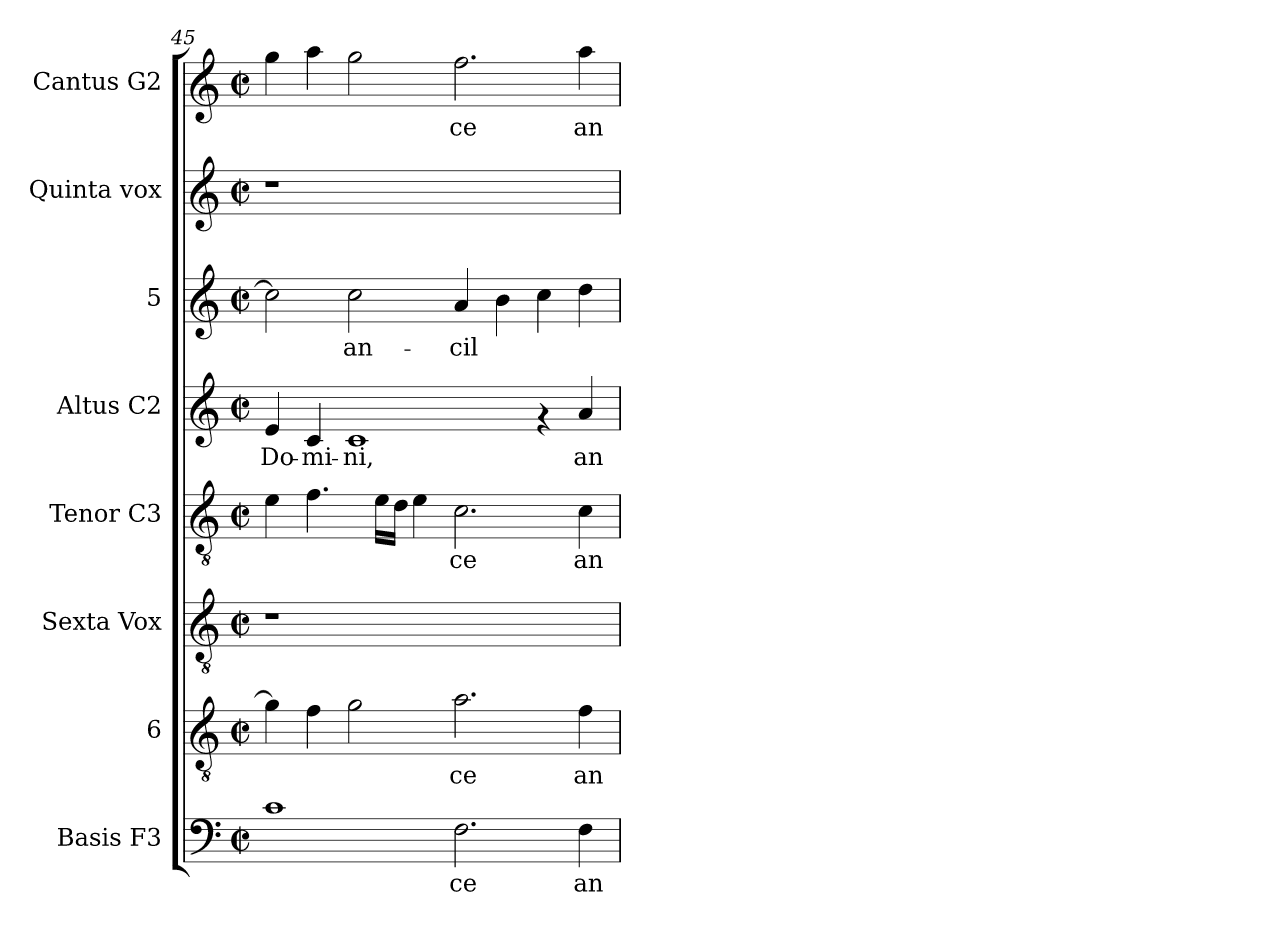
**kern	**text	**kern	**text	**kern	**kern	**text	**kern	**text	**kern	**text	**kern	**kern	**text
*part8	*part8	*part7	*part7	*part6	*part5	*part5	*part4	*part4	*part3	*part3	*part2	*part1	*part1
*staff8	*staff8	*staff7	*staff7	*staff6	*staff5	*staff5	*staff4	*staff4	*staff3	*staff3	*staff2	*staff1	*staff1
*I"Basis  F3	*	*I"6	*	*I"Sexta  Vox	*I"Tenor  C3	*	*I"Altus  C2	*	*I"5	*	*I"Quinta  vox	*I"Cantus  G2	*
*I'B	*	*	*	*	*I'T	*	*I'A	*	*	*	*	*I'C	*
*clefF4	*	*clefGv2	*	*clefGv2	*clefGv2	*	*clefG2	*	*clefG2	*	*clefG2	*clefG2	*
*k[]	*	*k[]	*	*k[]	*k[]	*	*k[]	*	*k[]	*	*k[]	*k[]	*
*C:	*	*C:	*	*C:	*C:	*	*C:	*	*C:	*	*C:	*C:	*
*M2/2	*	*M2/2	*	*M2/2	*M2/2	*	*M2/2	*	*M2/2	*	*M2/2	*M2/2	*
*met(c|)	*	*met(c|)	*	*met(c|)	*met(c|)	*	*met(c|)	*	*met(c|)	*	*met(c|)	*met(c|)	*
=45	=45	=45	=45	=45	=45	=45	=45	=45	=45	=45	=45	=45	=45
!	!LO:LY:b:cj	!	!LO:LY:b:cj	!	!	!LO:LY:b:cj	!	!LO:LY:b:cj	!	!LO:LY:b:cj	!	!	!LO:LY:b:cj
1c	--	4g\]	--	1r	4e\	--	4e/	Do-	2cc\]	.	1r	4gg\	--
!	!	!	!LO:LY:b:cj	!	!	!LO:LY:b:cj	!	!LO:LY:b:cj	!	!	!	!	!LO:LY:b:cj
.	.	4f\	--	.	4.f\	--	4c/	-mi-	.	.	.	4aa\	--
!	!	!	!LO:LY:b:cj	!	!	!	!	!LO:LY:b:cj	!	!LO:LY:b:cj	!	!	!LO:LY:b:cj
.	.	2g\	--	.	.	.	1c	-ni,	2cc\	an-	.	2gg\	--
!	!	!	!	!	!	!LO:LY:b:cj	!	!	!	!	!	!	!
.	.	.	.	.	16e\L	--	.	.	.	.	.	.	.
!	!	!	!	!	!	!LO:LY:b:cj	!	!	!	!	!	!	!
.	.	.	.	.	16d\J	--	.	.	.	.	.	.	.
!	!	!	!	!	!	!LO:LY:b:cj	!	!	!	!	!	!	!
.	.	.	.	.	4e\	--	.	.	.	.	.	.	.
!	!LO:LY:b:cj	!	!LO:LY:b:cj	!	!	!LO:LY:b:cj	!	!	!	!LO:LY:b:cj	!	!	!LO:LY:b:cj
2.F\	-ce	2.a\	-ce	1ryy	2.c\	-ce	.	.	4a/	-cil-	1ryy	2.ff\	-ce
!	!	!	!	!	!	!	!	!	!	!LO:LY:b:cj	!	!	!
.	.	.	.	.	.	.	.	.	4b\	--	.	.	.
!	!	!	!	!	!	!	!	!	!	!LO:LY:b:cj	!	!	!
.	.	.	.	.	.	.	4rf	.	4cc\	--	.	.	.
!	!LO:LY:b:cj	!	!LO:LY:b:cj	!	!	!LO:LY:b:cj	!	!LO:LY:b:cj	!	!LO:LY:b:cj	!	!	!LO:LY:b:cj
4F\	an-	4f\	an-	.	4c\	an-	4a/	an-	4dd\	--	.	4aa\	an-
=	=	=	=	=	=	=	=	=	=	=	=	=	=
*-	*-	*-	*-	*-	*-	*-	*-	*-	*-	*-	*-	*-	*-
